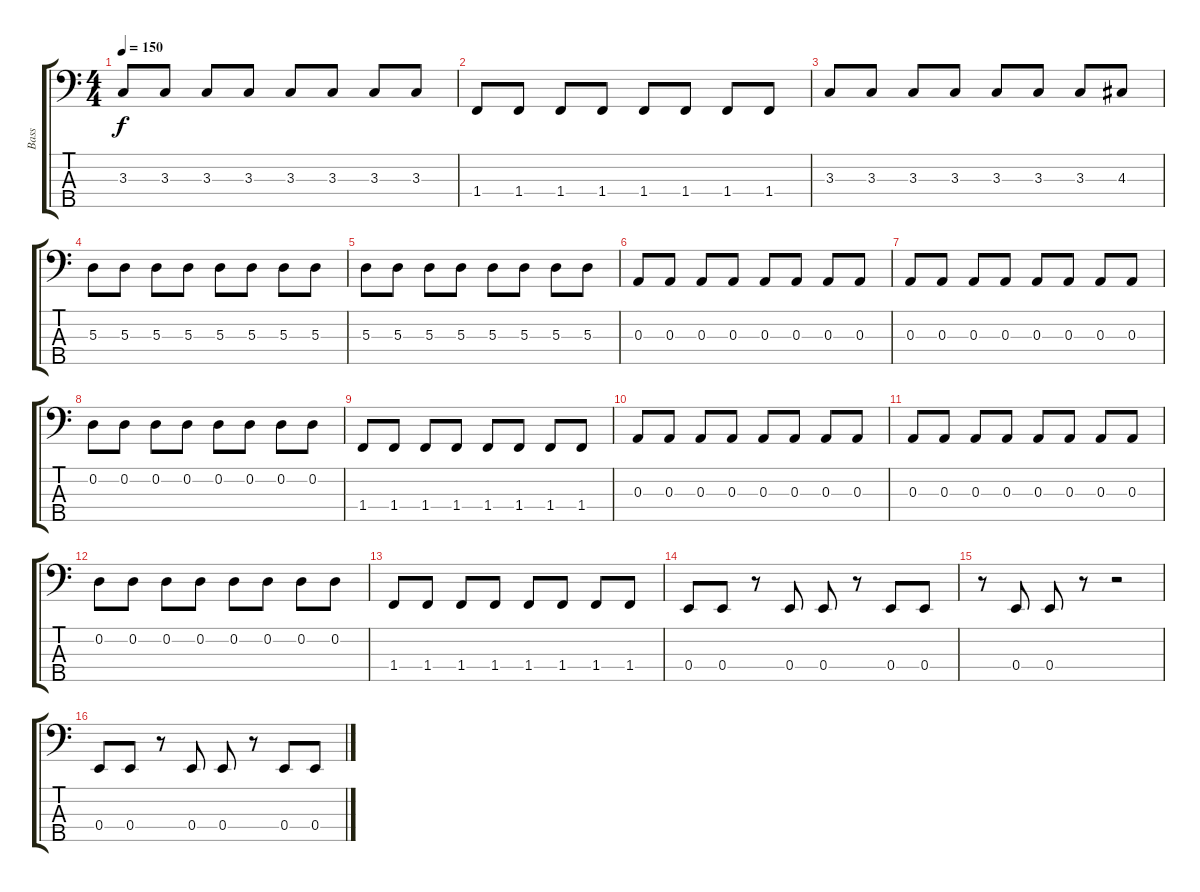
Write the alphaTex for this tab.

\track ("Bass" "Bass") {instrument electricbassfinger}
\staff {score tabs}
\tuning (G2 D2 A1 E1 B0) {hide}
\ts (4 4)
\tempo 150
\clef f4
\ks c
3.3.8{dy f} 3.3.8 3.3.8 3.3.8 3.3.8 3.3.8 3.3.8 3.3.8 |
1.4.8 1.4.8 1.4.8 1.4.8 1.4.8 1.4.8 1.4.8 1.4.8 |
3.3.8 3.3.8 3.3.8 3.3.8 3.3.8 3.3.8 3.3.8 4.3.8 |
5.3.8 5.3.8 5.3.8 5.3.8 5.3.8 5.3.8 5.3.8 5.3.8 |
5.3.8 5.3.8 5.3.8 5.3.8 5.3.8 5.3.8 5.3.8 5.3.8 |
0.3.8 0.3.8 0.3.8 0.3.8 0.3.8 0.3.8 0.3.8 0.3.8 |
0.3.8 0.3.8 0.3.8 0.3.8 0.3.8 0.3.8 0.3.8 0.3.8 |
0.2.8 0.2.8 0.2.8 0.2.8 0.2.8 0.2.8 0.2.8 0.2.8 |
1.4.8 1.4.8 1.4.8 1.4.8 1.4.8 1.4.8 1.4.8 1.4.8 |
0.3.8 0.3.8 0.3.8 0.3.8 0.3.8 0.3.8 0.3.8 0.3.8 |
0.3.8 0.3.8 0.3.8 0.3.8 0.3.8 0.3.8 0.3.8 0.3.8 |
0.2.8 0.2.8 0.2.8 0.2.8 0.2.8 0.2.8 0.2.8 0.2.8 |
1.4.8 1.4.8 1.4.8 1.4.8 1.4.8 1.4.8 1.4.8 1.4.8 |
0.4.8 0.4.8 r.8 0.4.8 0.4.8 r.8 0.4.8 0.4.8 |
r.8 0.4.8 0.4.8 r.8 r.2 |
0.4.8 0.4.8 r.8 0.4.8 0.4.8 r.8 0.4.8 0.4.8
